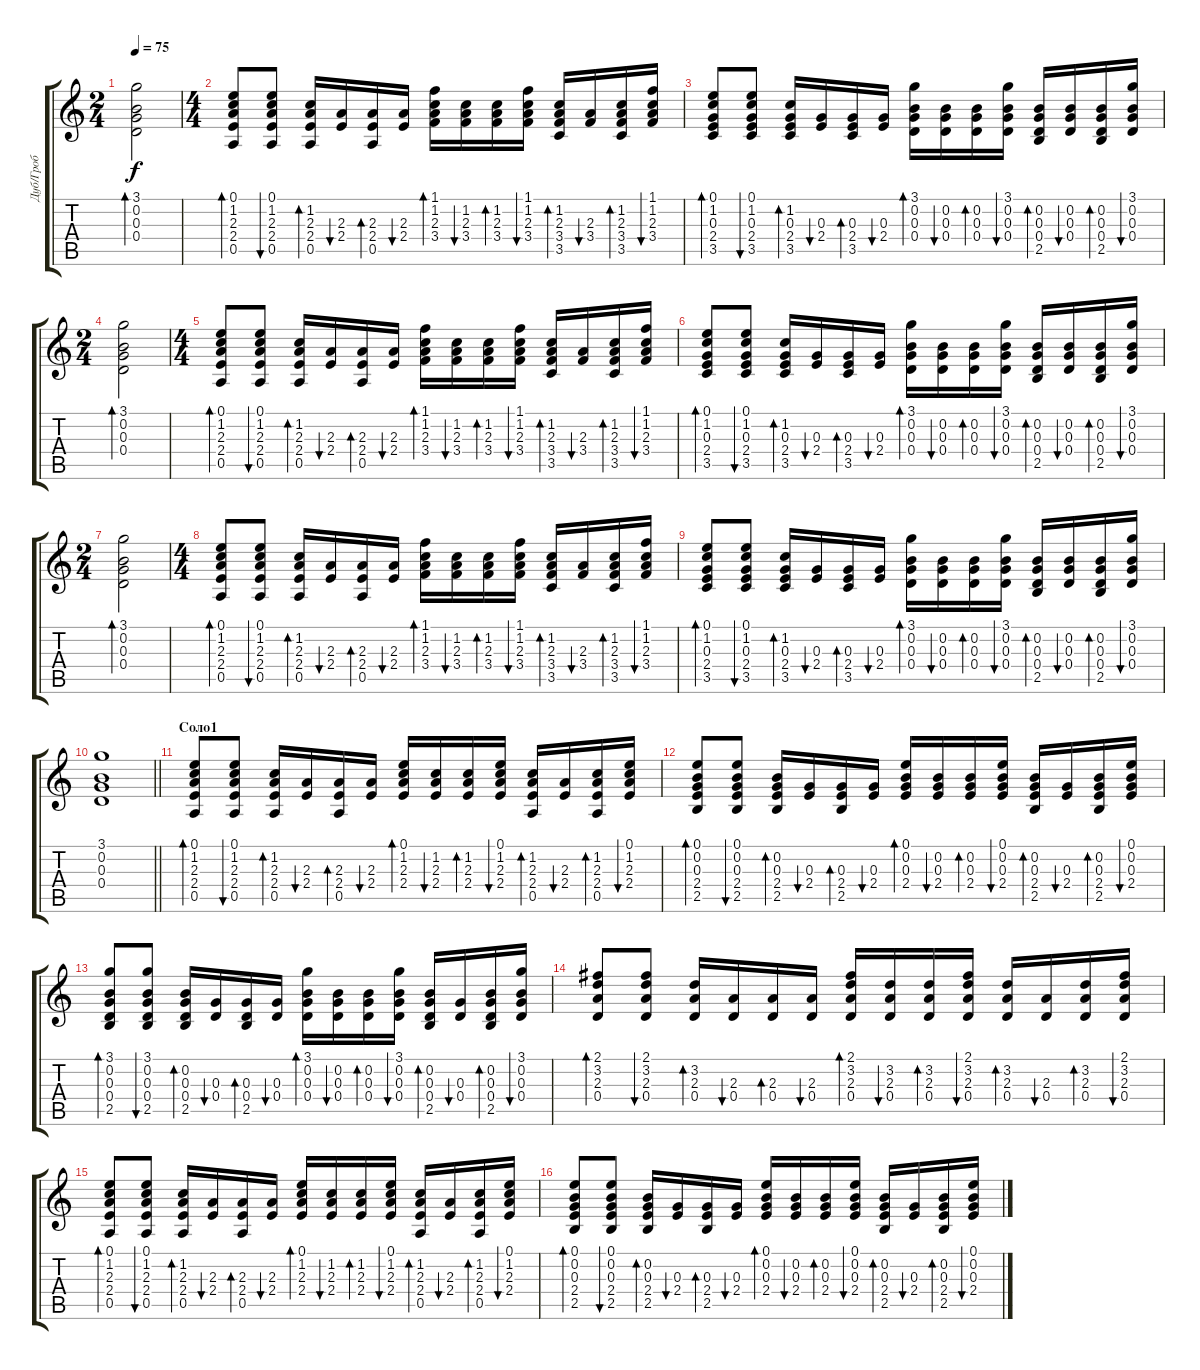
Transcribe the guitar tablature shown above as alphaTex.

\track ("Дуб/Гроб" "Дуб/Гроб") {instrument acousticguitarsteel}
\staff {score tabs}
\tuning (E4 B3 G3 D3 A2 E2) {hide}
\ts (2 4)
\tempo 75
\clef g2
\ks c
(3.1 0.2 0.3 0.4).2{bd 60 dy f} |
\ts (4 4)
(0.1 1.2 2.3 2.4 0.5).8{bd 60} (0.1 1.2 2.3 2.4 0.5).8{bu 60} (1.2 2.3 2.4 0.5).16{bd 60} (2.3 2.4).16{bu 60} (2.3 2.4 0.5).16{bd 60} (2.3 2.4).16{bu 60} (1.1 1.2 2.3 3.4).16{bd 60} (1.2 2.3 3.4).16{bu 60} (1.2 2.3 3.4).16{bd 60} (1.1 1.2 2.3 3.4).16{bu 60} (1.2 2.3 3.4 3.5).16{bd 60} (2.3 3.4).16{bu 60} (1.2 2.3 3.4 3.5).16{bd 60} (1.1 1.2 2.3 3.4).16{bu 60} |
(0.1 1.2 0.3 2.4 3.5).8{bd 60} (0.1 1.2 0.3 2.4 3.5).8{bu 60} (1.2 0.3 2.4 3.5).16{bd 60} (0.3 2.4).16{bu 60} (0.3 2.4 3.5).16{bd 60} (0.3 2.4).16{bu 60} (3.1 0.2 0.3 0.4).16{bd 60} (0.2 0.3 0.4).16{bu 60} (0.2 0.3 0.4).16{bd 60} (3.1 0.2 0.3 0.4).16{bu 60} (0.2 0.3 0.4 2.5).16{bd 60} (0.2 0.3 0.4).16{bu 60} (0.2 0.3 0.4 2.5).16{bd 60} (3.1 0.2 0.3 0.4).16{bu 60} |
\ts (2 4)
(3.1 0.2 0.3 0.4).2{bd 60} |
\ts (4 4)
(0.1 1.2 2.3 2.4 0.5).8{bd 60} (0.1 1.2 2.3 2.4 0.5).8{bu 60} (1.2 2.3 2.4 0.5).16{bd 60} (2.3 2.4).16{bu 60} (2.3 2.4 0.5).16{bd 60} (2.3 2.4).16{bu 60} (1.1 1.2 2.3 3.4).16{bd 60} (1.2 2.3 3.4).16{bu 60} (1.2 2.3 3.4).16{bd 60} (1.1 1.2 2.3 3.4).16{bu 60} (1.2 2.3 3.4 3.5).16{bd 60} (2.3 3.4).16{bu 60} (1.2 2.3 3.4 3.5).16{bd 60} (1.1 1.2 2.3 3.4).16{bu 60} |
(0.1 1.2 0.3 2.4 3.5).8{bd 60} (0.1 1.2 0.3 2.4 3.5).8{bu 60} (1.2 0.3 2.4 3.5).16{bd 60} (0.3 2.4).16{bu 60} (0.3 2.4 3.5).16{bd 60} (0.3 2.4).16{bu 60} (3.1 0.2 0.3 0.4).16{bd 60} (0.2 0.3 0.4).16{bu 60} (0.2 0.3 0.4).16{bd 60} (3.1 0.2 0.3 0.4).16{bu 60} (0.2 0.3 0.4 2.5).16{bd 60} (0.2 0.3 0.4).16{bu 60} (0.2 0.3 0.4 2.5).16{bd 60} (3.1 0.2 0.3 0.4).16{bu 60} |
\ts (2 4)
(3.1 0.2 0.3 0.4).2{bd 60} |
\ts (4 4)
(0.1 1.2 2.3 2.4 0.5).8{bd 60} (0.1 1.2 2.3 2.4 0.5).8{bu 60} (1.2 2.3 2.4 0.5).16{bd 60} (2.3 2.4).16{bu 60} (2.3 2.4 0.5).16{bd 60} (2.3 2.4).16{bu 60} (1.1 1.2 2.3 3.4).16{bd 60} (1.2 2.3 3.4).16{bu 60} (1.2 2.3 3.4).16{bd 60} (1.1 1.2 2.3 3.4).16{bu 60} (1.2 2.3 3.4 3.5).16{bd 60} (2.3 3.4).16{bu 60} (1.2 2.3 3.4 3.5).16{bd 60} (1.1 1.2 2.3 3.4).16{bu 60} |
(0.1 1.2 0.3 2.4 3.5).8{bd 60} (0.1 1.2 0.3 2.4 3.5).8{bu 60} (1.2 0.3 2.4 3.5).16{bd 60} (0.3 2.4).16{bu 60} (0.3 2.4 3.5).16{bd 60} (0.3 2.4).16{bu 60} (3.1 0.2 0.3 0.4).16{bd 60} (0.2 0.3 0.4).16{bu 60} (0.2 0.3 0.4).16{bd 60} (3.1 0.2 0.3 0.4).16{bu 60} (0.2 0.3 0.4 2.5).16{bd 60} (0.2 0.3 0.4).16{bu 60} (0.2 0.3 0.4 2.5).16{bd 60} (3.1 0.2 0.3 0.4).16{bu 60} |
\barLineRight lightlight
(3.1 0.2 0.3 0.4).1 |
\section ("" "Соло1")
(0.1 1.2 2.3 2.4 0.5).8{bd 60} (0.1 1.2 2.3 2.4 0.5).8{bu 60} (1.2 2.3 2.4 0.5).16{bd 60} (2.3 2.4).16{bu 60} (2.3 2.4 0.5).16{bd 60} (2.3 2.4).16{bu 60} (0.1 1.2 2.3 2.4).16{bd 60} (1.2 2.3 2.4).16{bu 60} (1.2 2.3 2.4).16{bd 60} (0.1 1.2 2.3 2.4).16{bu 60} (1.2 2.3 2.4 0.5).16{bd 60} (2.3 2.4).16{bu 60} (1.2 2.3 2.4 0.5).16{bd 60} (0.1 1.2 2.3 2.4).16{bu 60} |
(0.1 0.2 0.3 2.4 2.5).8{bd 60} (0.1 0.2 0.3 2.4 2.5).8{bu 60} (0.2 0.3 2.4 2.5).16{bd 60} (0.3 2.4).16{bu 60} (0.3 2.4 2.5).16{bd 60} (0.3 2.4).16{bu 60} (0.1 0.2 0.3 2.4).16{bd 60} (0.2 0.3 2.4).16{bu 60} (0.2 0.3 2.4).16{bd 60} (0.1 0.2 0.3 2.4).16{bu 60} (0.2 0.3 2.4 2.5).16{bd 60} (0.3 2.4).16{bu 60} (0.2 0.3 2.4 2.5).16{bd 60} (0.1 0.2 0.3 2.4).16{bu 60} |
(3.1 0.2 0.3 0.4 2.5).8{bd 60} (3.1 0.2 0.3 0.4 2.5).8{bu 60} (0.2 0.3 0.4 2.5).16{bd 60} (0.3 0.4).16{bu 60} (0.3 0.4 2.5).16{bd 60} (0.3 0.4).16{bu 60} (3.1 0.2 0.3 0.4).16{bd 60} (0.2 0.3 0.4).16{bu 60} (0.2 0.3 0.4).16{bd 60} (3.1 0.2 0.3 0.4).16{bu 60} (0.2 0.3 0.4 2.5).16{bd 60} (0.3 0.4).16{bu 60} (0.2 0.3 0.4 2.5).16{bd 60} (3.1 0.2 0.3 0.4).16{bu 60} |
(2.1 3.2 2.3 0.4).8{bd 60} (2.1 3.2 2.3 0.4).8{bu 60} (3.2 2.3 0.4).16{bd 60} (2.3 0.4).16{bu 60} (2.3 0.4).16{bd 60} (2.3 0.4).16{bu 60} (2.1 3.2 2.3 0.4).16{bd 60} (3.2 2.3 0.4).16{bu 60} (3.2 2.3 0.4).16{bd 60} (2.1 3.2 2.3 0.4).16{bu 60} (3.2 2.3 0.4).16{bd 60} (2.3 0.4).16{bu 60} (3.2 2.3 0.4).16{bd 60} (2.1 3.2 2.3 0.4).16{bu 60} |
(0.1 1.2 2.3 2.4 0.5).8{bd 60} (0.1 1.2 2.3 2.4 0.5).8{bu 60} (1.2 2.3 2.4 0.5).16{bd 60} (2.3 2.4).16{bu 60} (2.3 2.4 0.5).16{bd 60} (2.3 2.4).16{bu 60} (0.1 1.2 2.3 2.4).16{bd 60} (1.2 2.3 2.4).16{bu 60} (1.2 2.3 2.4).16{bd 60} (0.1 1.2 2.3 2.4).16{bu 60} (1.2 2.3 2.4 0.5).16{bd 60} (2.3 2.4).16{bu 60} (1.2 2.3 2.4 0.5).16{bd 60} (0.1 1.2 2.3 2.4).16{bu 60} |
(0.1 0.2 0.3 2.4 2.5).8{bd 60} (0.1 0.2 0.3 2.4 2.5).8{bu 60} (0.2 0.3 2.4 2.5).16{bd 60} (0.3 2.4).16{bu 60} (0.3 2.4 2.5).16{bd 60} (0.3 2.4).16{bu 60} (0.1 0.2 0.3 2.4).16{bd 60} (0.2 0.3 2.4).16{bu 60} (0.2 0.3 2.4).16{bd 60} (0.1 0.2 0.3 2.4).16{bu 60} (0.2 0.3 2.4 2.5).16{bd 60} (0.3 2.4).16{bu 60} (0.2 0.3 2.4 2.5).16{bd 60} (0.1 0.2 0.3 2.4).16{bu 60}
